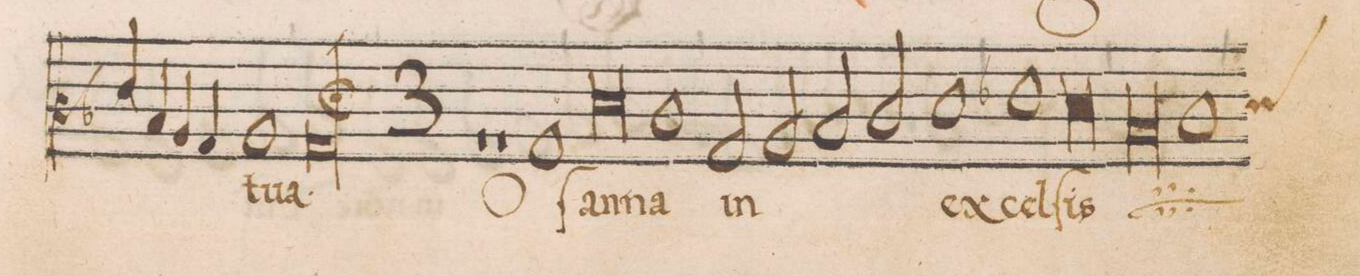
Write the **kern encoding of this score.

**kern	**text
*I"TENOR	*
*clefC3	*
*k[b-]	*
*met(C|)	*
*M2/1	*
4c/	.
4B-/	.
4A/	.
4G/	.
1A	tu-
=39-	=39-
0Gl;	-a.
=40-	=40-
*M3/1	*
*met(3)	*
1r	.
1r	.
1G	O-
=41-	=41-
0d	-ſan-
1c	-na
=42-	=42-
2G/	in
2A/	.
2B-/	.
2c/	.
1d	ex-
=43-	=43-
1e-X	-cel-
*col	*
0d	-ſis
*Xcol	*
=44-	=44-
*	*ij
0B-	O-
1c	-ſan-
*custos:d	*
=45-	=45-
*-	*-
